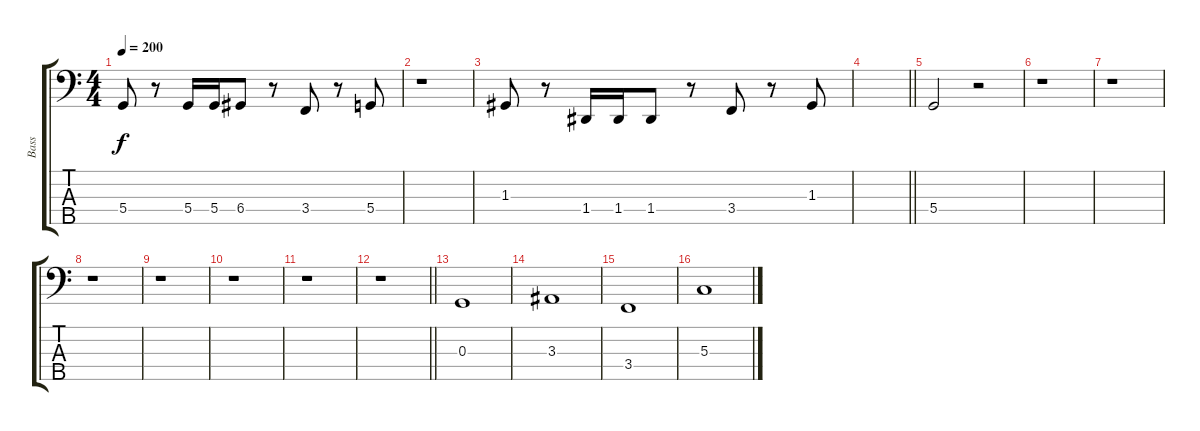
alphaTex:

\track ("Bass" "Bass") {instrument electricbasspick}
\staff {score tabs}
\tuning (F2 C2 G1 D1 A0) {hide}
\ts (4 4)
\tempo 200
\clef f4
\ks c
5.4.8{dy f} r.8 5.4.16 5.4.16 6.4.8 r.8 3.4.8 r.8 5.4.8 |
r.1 |
1.3.8 r.8 1.4.16 1.4.16 1.4.8 r.8 3.4.8 r.8 1.3.8 |
\barLineRight lightlight
|
5.4.2 r.2 |
r.1 |
r.1 |
r.1 |
r.1 |
r.1 |
r.1 |
\barLineRight lightlight
r.1 |
0.3.1 |
3.3.1 |
3.4.1 |
5.3.1
